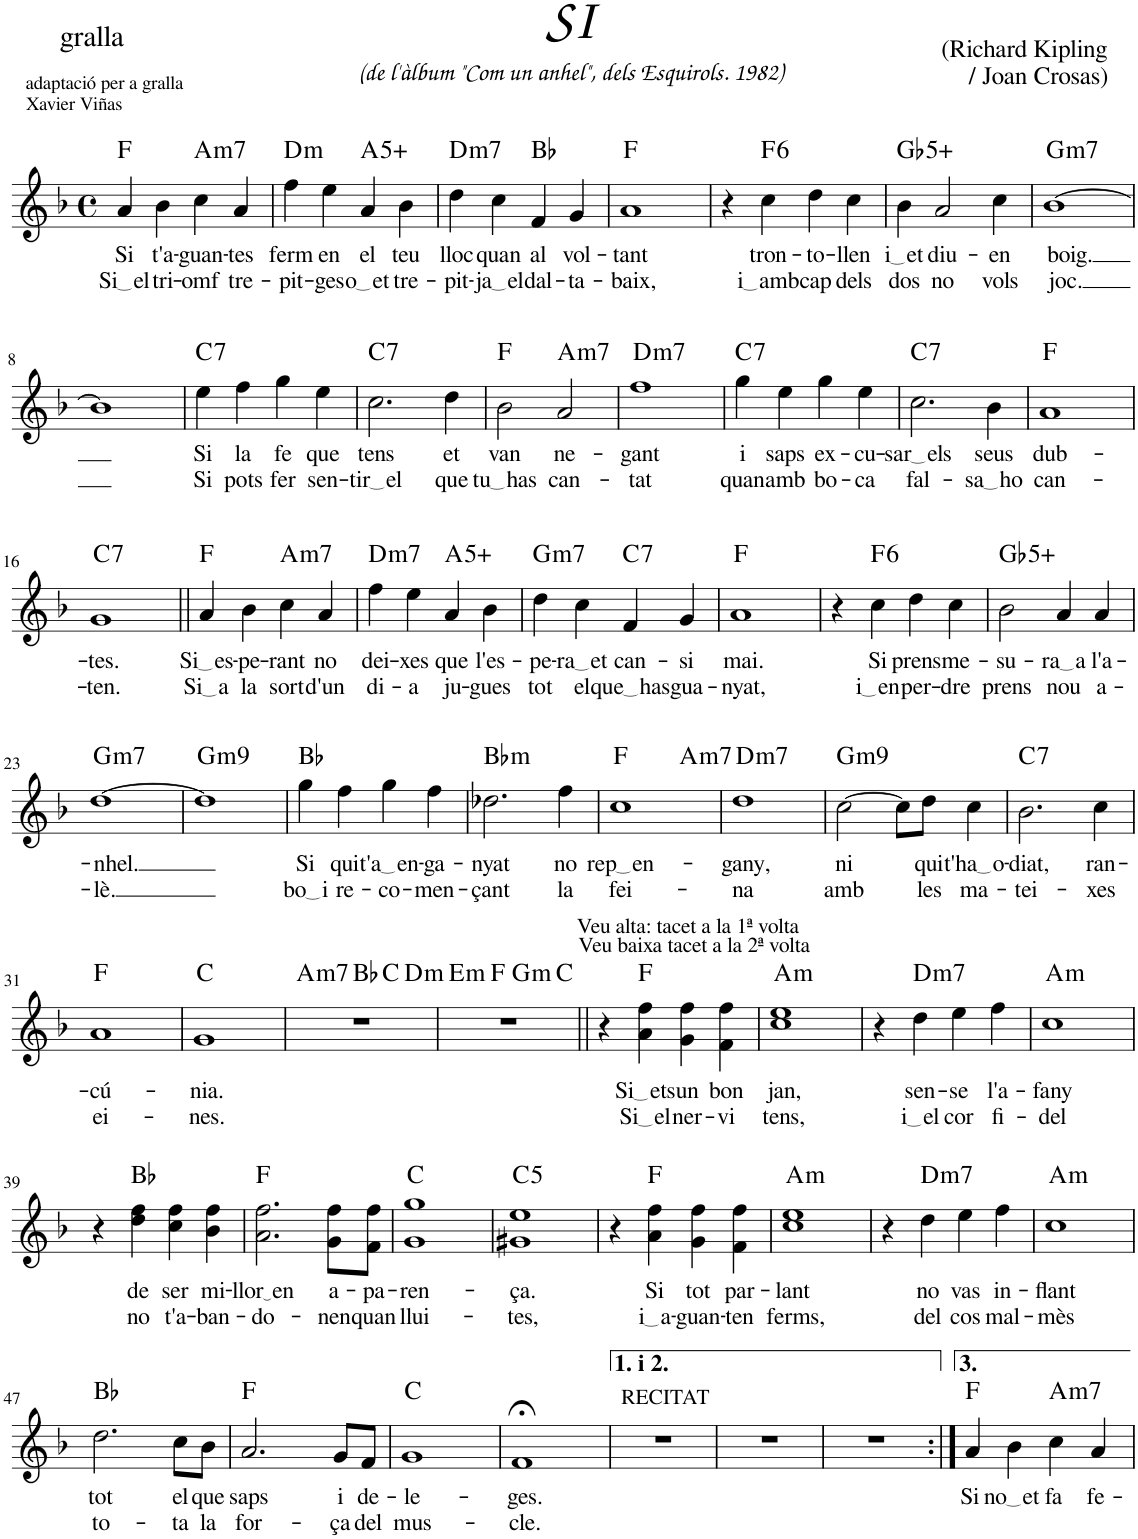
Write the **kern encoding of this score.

**kern	**text	**text	**text	**harte
*part1	*part1	*part1	*part1	*part1
*staff1	*staff1	*staff1	*staff1	*
*I"Oboè	*	*	*	*
*I'Ob.	*	*	*	*
*clefG2	*	*	*	*
*k[b-]	*	*	*	*
*M4/4	*	*	*	*
*met(c)	*	*	*	*
=1	=1	=1	=1	=1
!	!LO:LY:b	!LO:LY:b	!	!
4a/	Si	Si el	.	F:maj
!	!LO:LY:b	!LO:LY:b	!	!
4b-\	t'a-	tri-	.	.
!	!LO:LY:b	!LO:LY:b	!	!LO:H:kt=m7
4cc\	-guan-	-omf	.	A:min7
!	!LO:LY:b	!LO:LY:b	!	!
4a/	-tes	tre-	.	.
=2	=2	=2	=2	=2
!	!LO:LY:b	!LO:LY:b	!	!LO:H:kt=m
4ff\	ferm	-pit-	.	D:min
!	!LO:LY:b	!LO:LY:b	!	!
4ee\	en	-ges	.	.
!	!LO:LY:b	!LO:LY:b	!	!LO:H:kt=5
4a/	el	o et	.	A:(1,#5)
!	!LO:LY:b	!LO:LY:b	!	!
4b-\	teu	tre-	.	.
=3	=3	=3	=3	=3
!	!LO:LY:b	!LO:LY:b	!	!LO:H:kt=m7
4dd\	lloc	-pit-	.	D:min7
!	!LO:LY:b	!LO:LY:b	!	!
4cc\	quan	ja el	.	.
!	!LO:LY:b	!LO:LY:b	!	!
4f/	al	dal-	.	Bb:maj
!	!LO:LY:b	!LO:LY:b	!	!
4g/	vol-	-ta-	.	.
=4	=4	=4	=4	=4
!	!LO:LY:b	!LO:LY:b	!	!
1a	-tant	-baix,	.	F:maj
=5	=5	=5	=5	=5
4r	.	.	.	.
!	!LO:LY:b	!LO:LY:b	!	!LO:H:kt=6
4cc\	tron-	i amb	.	F:maj6
!	!LO:LY:b	!LO:LY:b	!	!
4dd\	-to-	cap	.	.
!	!LO:LY:b	!LO:LY:b	!	!
4cc\	-llen	dels	.	.
=6	=6	=6	=6	=6
!	!LO:LY:b	!LO:LY:b	!	!LO:H:kt=5
4b-\	i et	dos	.	Gb:(1,#5)
!	!LO:LY:b	!LO:LY:b	!	!
2a/	diu-	no	.	.
!	!LO:LY:b	!LO:LY:b	!	!
4cc\	-en	vols	.	.
=7	=7	=7	=7	=7
!	!LO:LY:b	!LO:LY:b	!	!LO:H:kt=m7
[1b-	boig.	joc.	.	G:min7
!!LO:LB:g=z
=8	=8	=8	=8	=8
1b-]	.	.	.	.
=9	=9	=9	=9	=9
!	!LO:LY:b	!LO:LY:b	!	!LO:H:kt=7
4ee\	Si	Si	.	C:7
!	!LO:LY:b	!LO:LY:b	!	!
4ff\	la	pots	.	.
!	!LO:LY:b	!LO:LY:b	!	!
4gg\	fe	fer	.	.
!	!LO:LY:b	!LO:LY:b	!	!
4ee\	que	sen-	.	.
=10	=10	=10	=10	=10
!	!LO:LY:b	!LO:LY:b	!	!LO:H:kt=7
2.cc\	tens	tir el	.	C:7
!	!LO:LY:b	!LO:LY:b	!	!
4dd\	et	que	.	.
=11	=11	=11	=11	=11
!	!LO:LY:b	!LO:LY:b	!	!
2b-\	van	tu has	.	F:maj
!	!LO:LY:b	!LO:LY:b	!	!LO:H:kt=m7
2a/	ne-	can-	.	A:min7
=12	=12	=12	=12	=12
!	!LO:LY:b	!LO:LY:b	!	!LO:H:kt=m7
1ff	-gant	-tat	.	D:min7
=13	=13	=13	=13	=13
!	!LO:LY:b	!LO:LY:b	!	!LO:H:kt=7
4gg\	i	quan	.	C:7
!	!LO:LY:b	!LO:LY:b	!	!
4ee\	saps	amb	.	.
!	!LO:LY:b	!LO:LY:b	!	!
4gg\	ex-	bo-	.	.
!	!LO:LY:b	!LO:LY:b	!	!
4ee\	-cu-	-ca	.	.
=14	=14	=14	=14	=14
!	!LO:LY:b	!LO:LY:b	!	!LO:H:kt=7
2.cc\	sar els	fal-	.	C:7
!	!LO:LY:b	!LO:LY:b	!	!
4b-\	seus	sa ho	.	.
=15	=15	=15	=15	=15
!	!LO:LY:b	!LO:LY:b	!	!
1a	dub-	can-	.	F:maj
!!LO:LB:g=z
=16	=16	=16	=16	=16
!	!LO:LY:b	!LO:LY:b	!	!LO:H:kt=7
1g	-tes.	-ten.	.	C:7
=17||	=17||	=17||	=17||	=17||
!	!LO:LY:b	!LO:LY:b	!	!
4a/	Si es	Si a	.	F:maj
!	!LO:LY:b	!LO:LY:b	!	!
4b-\	-pe-	la	.	.
!	!LO:LY:b	!LO:LY:b	!	!LO:H:kt=m7
4cc\	-rant	sort	.	A:min7
!	!LO:LY:b	!LO:LY:b	!	!
4a/	no	d'un	.	.
=18	=18	=18	=18	=18
!	!LO:LY:b	!LO:LY:b	!	!LO:H:kt=m7
4ff\	dei-	di-	.	D:min7
!	!LO:LY:b	!LO:LY:b	!	!
4ee\	-xes	-a	.	.
!	!LO:LY:b	!LO:LY:b	!	!LO:H:kt=5
4a/	que	ju-	.	A:(1,#5)
!	!LO:LY:b	!LO:LY:b	!	!
4b-\	l'es-	-gues	.	.
=19	=19	=19	=19	=19
!	!LO:LY:b	!LO:LY:b	!	!LO:H:kt=m7
4dd\	-pe-	tot	.	G:min7
!	!LO:LY:b	!LO:LY:b	!	!
4cc\	ra et	el	.	.
!	!LO:LY:b	!LO:LY:b	!	!LO:H:kt=7
4f/	can-	que has	.	C:7
!	!LO:LY:b	!LO:LY:b	!	!
4g/	-si	gua-	.	.
=20	=20	=20	=20	=20
!	!LO:LY:b	!LO:LY:b	!	!
1a	mai.	-nyat,	.	F:maj
=21	=21	=21	=21	=21
4r	.	.	.	.
!	!LO:LY:b	!LO:LY:b	!	!LO:H:kt=6
4cc\	Si	i en	.	F:maj6
!	!LO:LY:b	!LO:LY:b	!	!
4dd\	prens	per-	.	.
!	!LO:LY:b	!LO:LY:b	!	!
4cc\	me-	-dre	.	.
=22	=22	=22	=22	=22
!	!LO:LY:b	!LO:LY:b	!	!LO:H:kt=5
2b-\	-su-	prens	.	Gb:(1,#5)
!	!LO:LY:b	!LO:LY:b	!	!
4a/	ra a	nou	.	.
!	!LO:LY:b	!LO:LY:b	!	!
4a/	l'a-	a-	.	.
!!LO:LB:g=z
=23	=23	=23	=23	=23
!	!LO:LY:b	!LO:LY:b	!	!LO:H:kt=m7
[1dd	-nhel.	-lè.	.	G:min7
=24	=24	=24	=24	=24
!	!	!	!	!LO:H:kt=m9
1dd]	.	.	.	G:min9
=25	=25	=25	=25	=25
!	!LO:LY:b	!LO:LY:b	!	!
4gg\	Si	bo i	.	Bb:maj
!	!LO:LY:b	!LO:LY:b	!	!
4ff\	qui	re-	.	.
!	!LO:LY:b	!LO:LY:b	!	!
4gg\	t'a en	-co-	.	.
!	!LO:LY:b	!LO:LY:b	!	!
4ff\	-ga-	-men-	.	.
=26	=26	=26	=26	=26
!	!LO:LY:b	!LO:LY:b	!	!LO:H:kt=m
2.dd-X\	-nyat	-çant	.	Bb:min
!	!LO:LY:b	!LO:LY:b	!	!
4ff\	no	la	.	.
=27	=27	=27	=27	=27
!	!LO:LY:b	!LO:LY:b	!	!
*^	*	*	*	*
1cc	2.ryy	rep en	fei-	.	F:maj
!	!	!	!	!	!LO:H:kt=m7
.	4ryy	.	.	.	A:min7
=28	=28	=28	=28	=28	=28
!	!	!LO:LY:b	!LO:LY:b	!	!LO:H:kt=m7
*v	*v	*	*	*	*
1dd	-gany,	-na	.	D:min7
=29	=29	=29	=29	=29
!	!LO:LY:b	!LO:LY:b	!	!LO:H:kt=m9
[2cc\	ni	amb	.	G:min9
8cc\L]	.	.	.	.
!	!LO:LY:b	!LO:LY:b	!	!
8dd\J	qui	les	.	.
!	!LO:LY:b	!LO:LY:b	!	!
4cc\	t'ha o	ma-	.	.
=30	=30	=30	=30	=30
!	!LO:LY:b	!LO:LY:b	!	!LO:H:kt=7
2.b-\	-diat,	-tei-	.	C:7
!	!LO:LY:b	!LO:LY:b	!	!
4cc\	ran-	-xes	.	.
!!LO:LB:g=z
=31	=31	=31	=31	=31
!	!LO:LY:b	!LO:LY:b	!	!
1a	-cú-	-ei-	.	F:maj
=32	=32	=32	=32	=32
!	!LO:LY:b	!LO:LY:b	!	!
1g	-nia.	-nes.	.	C:maj
=33	=33	=33	=33	=33
!	!	!	!	!LO:H:kt=m7
*^	*	*	*	*
*	*^	*	*	*	*
*	*	*^	*	*	*	*
1r	4ryy	2ryy	2.ryy	.	.	.	A:min7
.	2.ryy	.	.	.	.	.	Bb:maj
.	.	2ryy	.	.	.	.	C:maj
!	!	!	!	!	!	!	!LO:H:kt=m
.	.	.	4ryy	.	.	.	D:min
=34	=34	=34	=34	=34	=34	=34	=34
!	!	!	!	!	!	!	!LO:H:kt=m
1r	4ryy	2ryy	2.ryy	.	.	.	E:min
.	2.ryy	.	.	.	.	.	F:maj
!	!	!	!	!	!	!	!LO:H:kt=m
.	.	2ryy	.	.	.	.	G:min
.	.	.	4ryy	.	.	.	C:maj
=35||	=35||	=35||	=35||	=35||	=35||	=35||	=35||
!LO:TX:a:t=Veu baixa tacet a la 2ª volta	!	!	!	!	!	!	!
!LO:TX:a:t=Veu alta&colon; tacet a la 1ª volta	!	!	!	!	!	!	!
*v	*v	*v	*v	*	*	*	*
4r	.	.	.	.
!	!LO:LY:b	!LO:LY:b	!	!
4a\ 4ff\	Si ets	Si el	.	F:maj
!	!LO:LY:b	!LO:LY:b	!	!
4g\ 4ff\	un	ner-	.	.
!	!LO:LY:b	!LO:LY:b	!	!
4f\ 4ff\	bon	-vi	.	.
=36	=36	=36	=36	=36
!	!LO:LY:b	!LO:LY:b	!	!LO:H:kt=m
1cc 1ee	jan,	tens,	.	A:min
=37	=37	=37	=37	=37
4r	.	.	.	.
!	!LO:LY:b	!LO:LY:b	!	!LO:H:kt=m7
4dd\	sen-	i el	.	D:min7
!	!LO:LY:b	!LO:LY:b	!	!
4ee\	-se	cor	.	.
!	!LO:LY:b	!LO:LY:b	!	!
4ff\	l'a-	fi-	.	.
=38	=38	=38	=38	=38
!	!LO:LY:b	!LO:LY:b	!	!LO:H:kt=m
1cc	-fany	-del	.	A:min
!!LO:LB:g=z
=39	=39	=39	=39	=39
4r	.	.	.	.
!	!LO:LY:b	!LO:LY:b	!	!
4dd\ 4ff\	de	no	.	Bb:maj
!	!LO:LY:b	!LO:LY:b	!	!
4cc\ 4ff\	ser	t'a-	.	.
!	!LO:LY:b	!LO:LY:b	!	!
4b-\ 4ff\	mi-	-ban-	.	.
=40	=40	=40	=40	=40
!	!LO:LY:b	!LO:LY:b	!	!
2.a\ 2.ff\	llor en	-do-	.	F:maj
!	!LO:LY:b	!LO:LY:b	!	!
8g\ 8ff\L	a-	-nen	.	.
!	!LO:LY:b	!LO:LY:b	!	!
8f\ 8ff\J	-pa-	quan	.	.
=41	=41	=41	=41	=41
!	!LO:LY:b	!LO:LY:b	!	!
1g 1gg	-ren-	llui-	.	C:maj
=42	=42	=42	=42	=42
!	!LO:LY:b	!LO:LY:b	!	!LO:H:kt=5
1g#X 1ee	-ça.	-tes,	.	C:(1,5)
=43	=43	=43	=43	=43
4r	.	.	.	.
!	!LO:LY:b	!LO:LY:b	!	!
4a\ 4ff\	Si	i a	.	F:maj
!	!LO:LY:b	!LO:LY:b	!	!
4g\ 4ff\	tot	-guan-	.	.
!	!LO:LY:b	!LO:LY:b	!	!
4f\ 4ff\	par-	-ten	.	.
=44	=44	=44	=44	=44
!	!LO:LY:b	!LO:LY:b	!	!LO:H:kt=m
1cc 1ee	-lant	ferms,	.	A:min
=45	=45	=45	=45	=45
4r	.	.	.	.
!	!LO:LY:b	!LO:LY:b	!	!LO:H:kt=m7
4dd\	no	del	.	D:min7
!	!LO:LY:b	!LO:LY:b	!	!
4ee\	vas	cos	.	.
!	!LO:LY:b	!LO:LY:b	!	!
4ff\	in-	mal-	.	.
=46	=46	=46	=46	=46
!	!LO:LY:b	!LO:LY:b	!	!LO:H:kt=m
1cc	-flant	-mès	.	A:min
!!LO:LB:g=z
=47	=47	=47	=47	=47
!	!LO:LY:b	!LO:LY:b	!	!
2.dd\	tot	to-	.	Bb:maj
!	!LO:LY:b	!LO:LY:b	!	!
8cc\L	el	-ta	.	.
!	!LO:LY:b	!LO:LY:b	!	!
8b-\J	que	la	.	.
=48	=48	=48	=48	=48
!	!LO:LY:b	!LO:LY:b	!	!
2.a/	saps	for-	.	F:maj
!	!LO:LY:b	!LO:LY:b	!	!
8g/L	i	-ça	.	.
!	!LO:LY:b	!LO:LY:b	!	!
8f/J	de-	del	.	.
=49	=49	=49	=49	=49
!	!LO:LY:b	!LO:LY:b	!	!
1g	-le-	mus-	.	C:maj
=50	=50	=50	=50	=50
!	!LO:LY:b	!LO:LY:b	!	!
1f;<	-ges.	-cle.	.	.
=51	=51	=51	=51	=51
!LO:TX:a:t=RECITAT	!	!	!	!
1r	.	.	.	.
=52	=52	=52	=52	=52
1r	.	.	.	.
=53	=53	=53	=53	=53
1r	.	.	.	.
=54:|!	=54:|!	=54:|!	=54:|!	=54:|!
!	!	!	!LO:LY:b	!
4a/	.	.	Si	F:maj
!	!	!	!LO:LY:b	!
4b-\	.	.	no et	.
!	!	!	!LO:LY:b	!LO:H:kt=m7
4cc\	.	.	fa	A:min7
!	!	!	!LO:LY:b	!
4a/	.	.	fe-	.
=	=	=	=	=
*-	*-	*-	*-	*-
